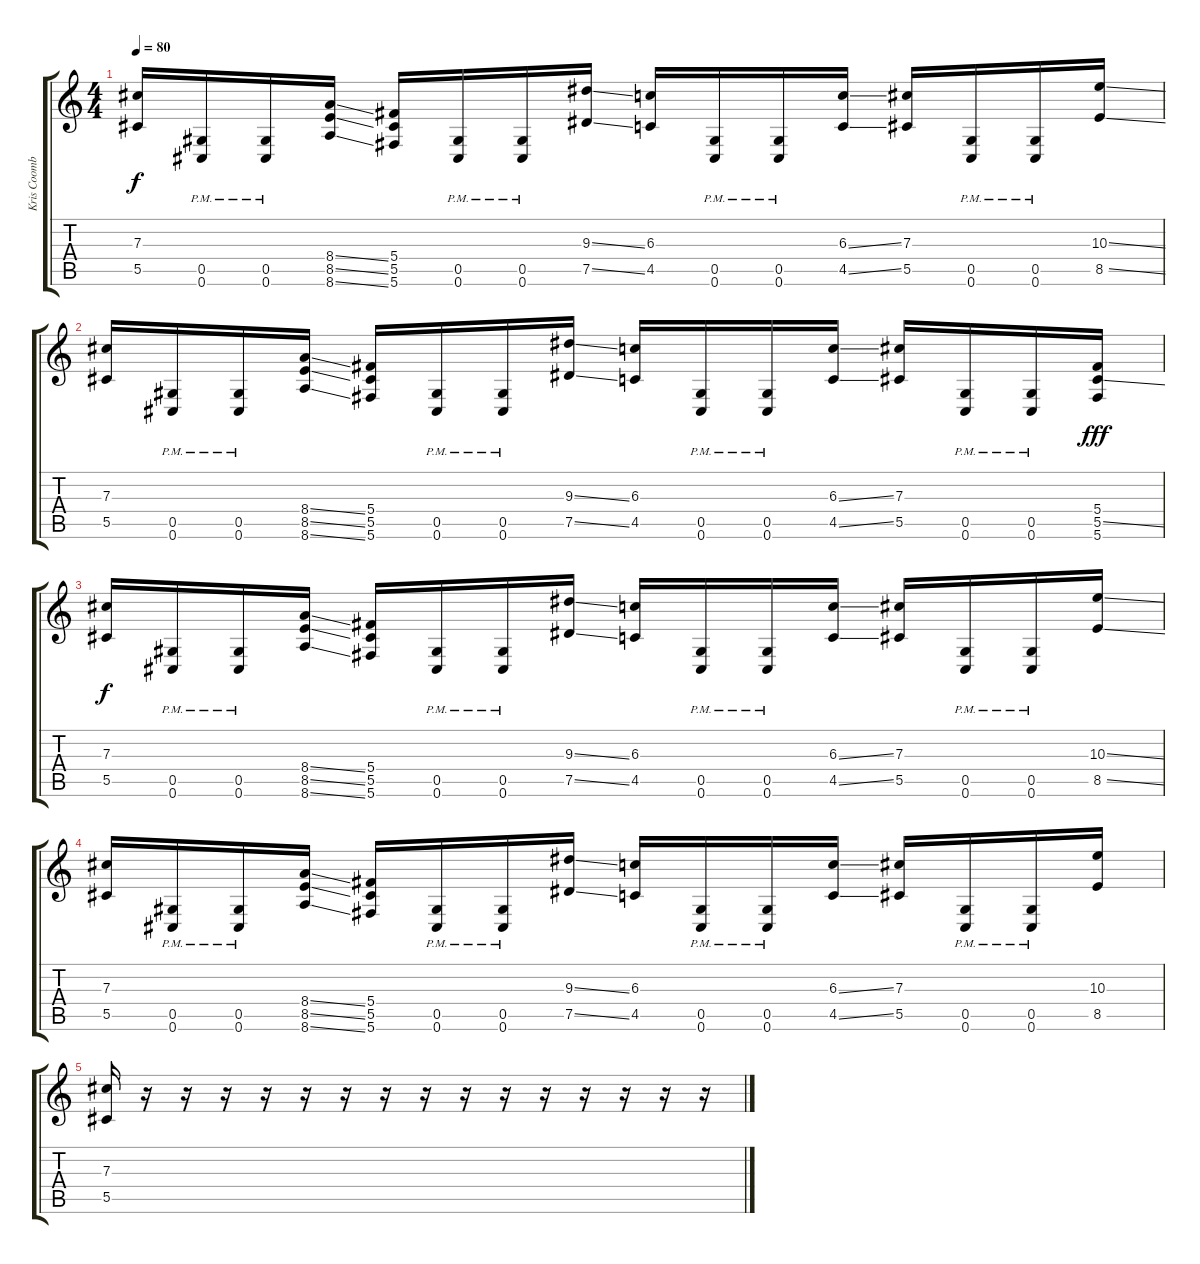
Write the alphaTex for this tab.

\track ("Kris Coombs" "Kris Coomb") {instrument distortionguitar}
\staff {score tabs}
\tuning (Eb4 Bb3 Gb3 Db3 Ab2 Db2) {hide}
\ts (4 4)
\tempo 80
\clef g2
\ks c
(7.3 5.5).16{dy f} (0.5{pm} 0.6{pm}).16 (0.5{pm} 0.6{pm}).16 (8.4{ss} 8.5{ss} 8.6{ss}).16 (5.4 5.5 5.6).16 (0.5{pm} 0.6{pm}).16 (0.5{pm} 0.6{pm}).16 (9.3{ss} 7.5{ss}).16 (6.3 4.5).16 (0.5{pm} 0.6{pm}).16 (0.5{pm} 0.6{pm}).16 (6.3{ss} 4.5{ss}).16 (7.3 5.5).16 (0.5{pm} 0.6{pm}).16 (0.5{pm} 0.6{pm}).16 (10.3{ss} 8.5{ss}).16 |
(7.3 5.5).16 (0.5{pm} 0.6{pm}).16 (0.5{pm} 0.6{pm}).16 (8.4{ss} 8.5{ss} 8.6{ss}).16 (5.4 5.5 5.6).16 (0.5{pm} 0.6{pm}).16 (0.5{pm} 0.6{pm}).16 (9.3{ss} 7.5{ss}).16 (6.3 4.5).16 (0.5{pm} 0.6{pm}).16 (0.5{pm} 0.6{pm}).16 (6.3{ss} 4.5{ss}).16 (7.3 5.5).16 (0.5{pm} 0.6{pm}).16 (0.5{pm} 0.6{pm}).16 (5.4 5.5{ss} 5.6).16{dy fff} |
(7.3 5.5).16{dy f} (0.5{pm} 0.6{pm}).16 (0.5{pm} 0.6{pm}).16 (8.4{ss} 8.5{ss} 8.6{ss}).16 (5.4 5.5 5.6).16 (0.5{pm} 0.6{pm}).16 (0.5{pm} 0.6{pm}).16 (9.3{ss} 7.5{ss}).16 (6.3 4.5).16 (0.5{pm} 0.6{pm}).16 (0.5{pm} 0.6{pm}).16 (6.3{ss} 4.5{ss}).16 (7.3 5.5).16 (0.5{pm} 0.6{pm}).16 (0.5{pm} 0.6{pm}).16 (10.3{ss} 8.5{ss}).16 |
(7.3 5.5).16 (0.5{pm} 0.6{pm}).16 (0.5{pm} 0.6{pm}).16 (8.4{ss} 8.5{ss} 8.6{ss}).16 (5.4 5.5 5.6).16 (0.5{pm} 0.6{pm}).16 (0.5{pm} 0.6{pm}).16 (9.3{ss} 7.5{ss}).16 (6.3 4.5).16 (0.5{pm} 0.6{pm}).16 (0.5{pm} 0.6{pm}).16 (6.3{ss} 4.5{ss}).16 (7.3 5.5).16 (0.5{pm} 0.6{pm}).16 (0.5{pm} 0.6{pm}).16 (10.3 8.5).16 |
(7.3 5.5).16 r.16 r.16 r.16 r.16 r.16 r.16 r.16 r.16 r.16 r.16 r.16 r.16 r.16 r.16 r.16
